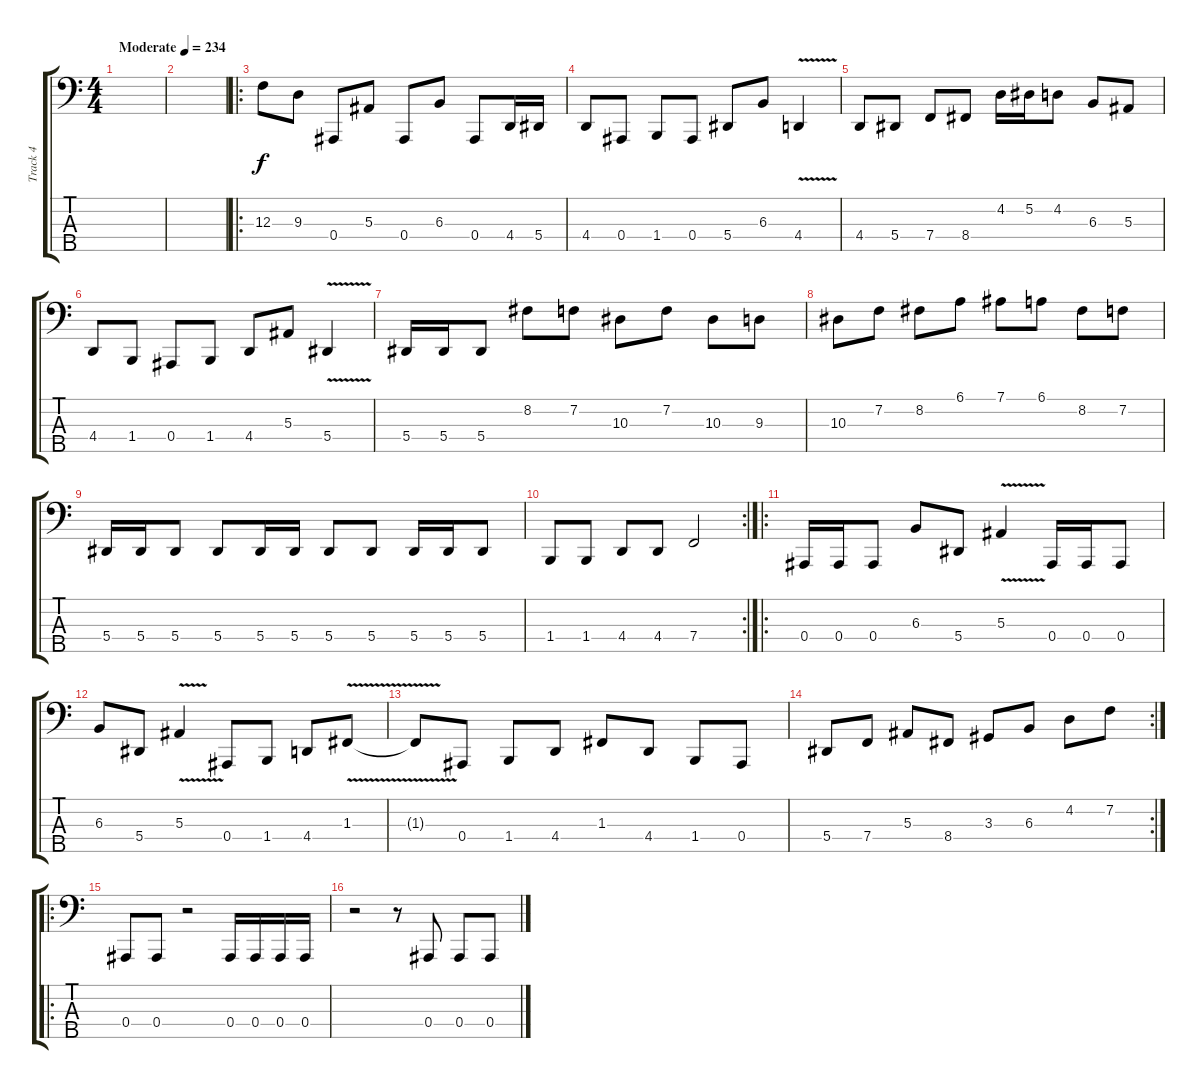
\track ("Track 4" "Track 4") {instrument electricbassfinger}
\staff {score tabs}
\tuning (Eb2 Bb1 F1 Bb0 G0) {hide}
\ts (4 4)
\tempo (234 "Moderate")
\clef f4
\ks c
|
|
\ro
12.3.8 9.3.8 0.4.8 5.3.8 0.4.8 6.3.8 0.4.8 4.4.16 5.4.16 |
4.4.8 0.4.8 1.4.8 0.4.8 5.4.8 6.3.8 4.4{v}.4 |
4.4.8 5.4.8 7.4.8 8.4.8 4.2.16 5.2.16 4.2.8 6.3.8 5.3.8 |
4.4.8 1.4.8 0.4.8 1.4.8 4.4.8 5.3.8 5.4{v}.4 |
5.4.16 5.4.16 5.4.8 8.2.8 7.2.8 10.3.8 7.2.8 10.3.8 9.3.8 |
10.3.8 7.2.8 8.2.8 6.1.8 7.1.8 6.1.8 8.2.8 7.2.8 |
5.4.16 5.4.16 5.4.8 5.4.8 5.4.16 5.4.16 5.4.8 5.4.8 5.4.16 5.4.16 5.4.8 |
\rc 2
1.4.8 1.4.8 4.4.8 4.4.8 7.4.2 |
\ro
0.4.16 0.4.16 0.4.8 6.3.8 5.4.8 5.3{v}.4 0.4.16 0.4.16 0.4.8 |
6.3.8 5.4.8 5.3{v}.4 0.4.8 1.4.8 4.4.8 1.3{v}.8 |
1.3{t}.8 0.4.8 1.4.8 4.4.8 1.3.8 4.4.8 1.4.8 0.4.8 |
\rc 2
5.4.8 7.4.8 5.3.8 8.4.8 3.3.8 6.3.8 4.2.8 7.2.8 |
\ro
0.4.8 0.4.8 r.2 0.4.16 0.4.16 0.4.16 0.4.16 |
r.2 r.8 0.4.8 0.4.8 0.4.8
